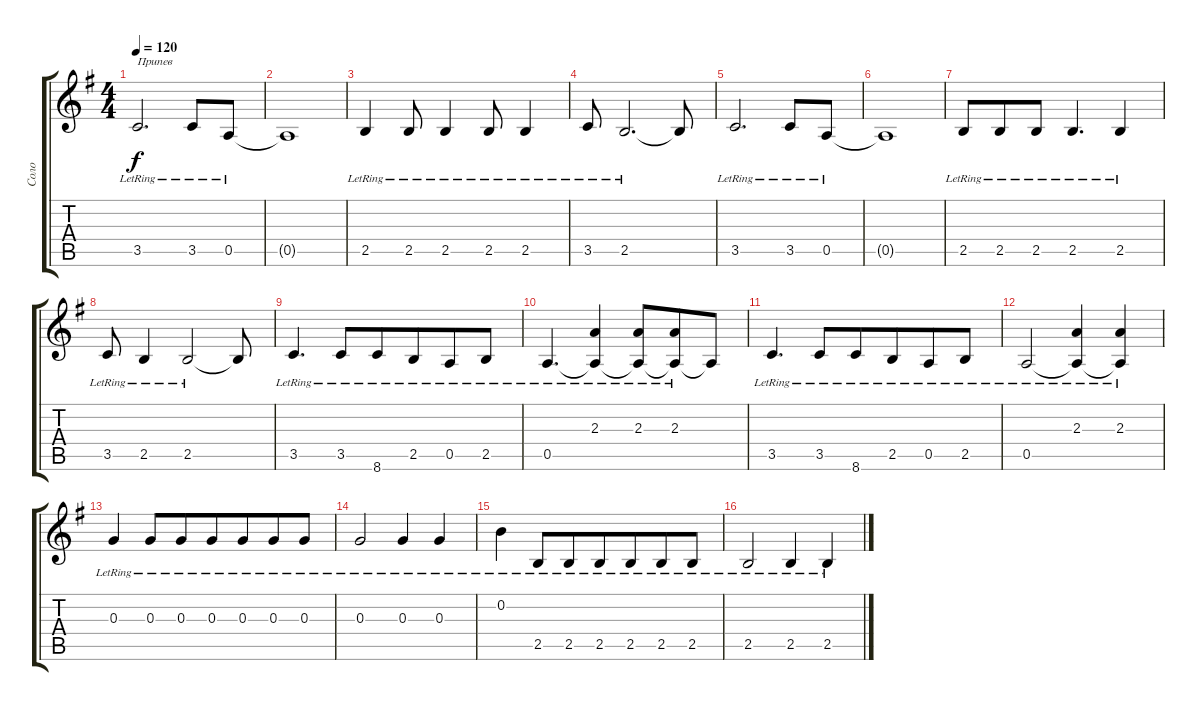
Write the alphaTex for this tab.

\track ("Соло" "Соло") {instrument acousticguitarsteel}
\staff {score tabs}
\tuning (E4 B3 G3 D3 A2 E2) {hide}
\ts (4 4)
\tempo 120
\clef g2
\ks eminor
3.5{lr}.2{d txt "Припев" dy f} 3.5{lr}.8 0.5{lr}.8 |
0.5{t}.1 |
2.5{lr}.4 2.5{lr}.8 2.5{lr}.4 2.5{lr}.8 2.5{lr}.4 |
3.5{lr}.8 2.5{lr}.2{d} 2.5{t}.8 |
3.5{lr}.2{d} 3.5{lr}.8 0.5{lr}.8 |
0.5{t}.1 |
2.5{lr}.8 2.5{lr}.8{beam merge} 2.5{lr}.8 2.5{lr}.4{d} 2.5{lr}.4 |
3.5{lr}.8 2.5{lr}.4 2.5{lr}.2 2.5{t}.8 |
3.5{lr}.4{d} 3.5{lr}.8{beam merge} 8.6{lr}.8 2.5{lr}.8{beam merge} 0.5{lr}.8 2.5{lr}.8 |
0.5{lr}.4{d} (2.3{lr} 0.5{t}).4 (2.3{lr} 0.5{t}).8{beam merge} (2.3{lr} 0.5{t}).8 0.5{t}.8 |
3.5{lr}.4{d} 3.5{lr}.8{beam merge} 8.6{lr}.8 2.5{lr}.8{beam merge} 0.5{lr}.8 2.5{lr}.8 |
0.5{lr}.2 (2.3{lr} 0.5{t}).4 (2.3{lr} 0.5{t}).4 |
0.3{lr}.4 0.3{lr}.8 0.3{lr}.8{beam merge} 0.3{lr}.8 0.3{lr}.8{beam merge} 0.3{lr}.8 0.3{lr}.8 |
0.3{lr}.2 0.3{lr}.4 0.3{lr}.4 |
0.2{lr}.4 2.5{lr}.8 2.5{lr}.8{beam merge} 2.5{lr}.8 2.5{lr}.8{beam merge} 2.5{lr}.8 2.5{lr}.8 |
2.5{lr}.2 2.5{lr}.4 2.5{lr}.4
